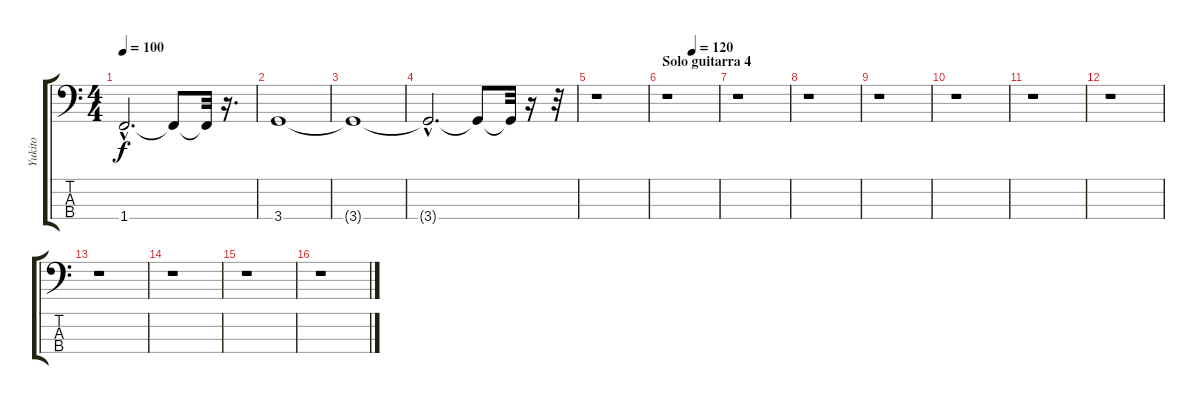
\track ("Yukito" "Yukito") {instrument electricbassfinger}
\staff {score tabs}
\tuning (G2 D2 A1 E1) {hide}
\ts (4 4)
\tempo 100
\clef f4
\ks c
1.4{hac}.2{d dy f} 1.4{t}.8 1.4{t}.32 r.16{d} |
3.4.1 |
3.4{t}.1 |
3.4{hac t}.2{d} 3.4{t}.8 3.4{t}.32 r.16 r.32 |
r.1 |
\section ("" "Solo guitarra 4")
\tempo (120 0.5)
r.1 |
r.1 |
r.1 |
r.1 |
r.1 |
r.1 |
r.1 |
r.1 |
r.1 |
r.1 |
r.1
